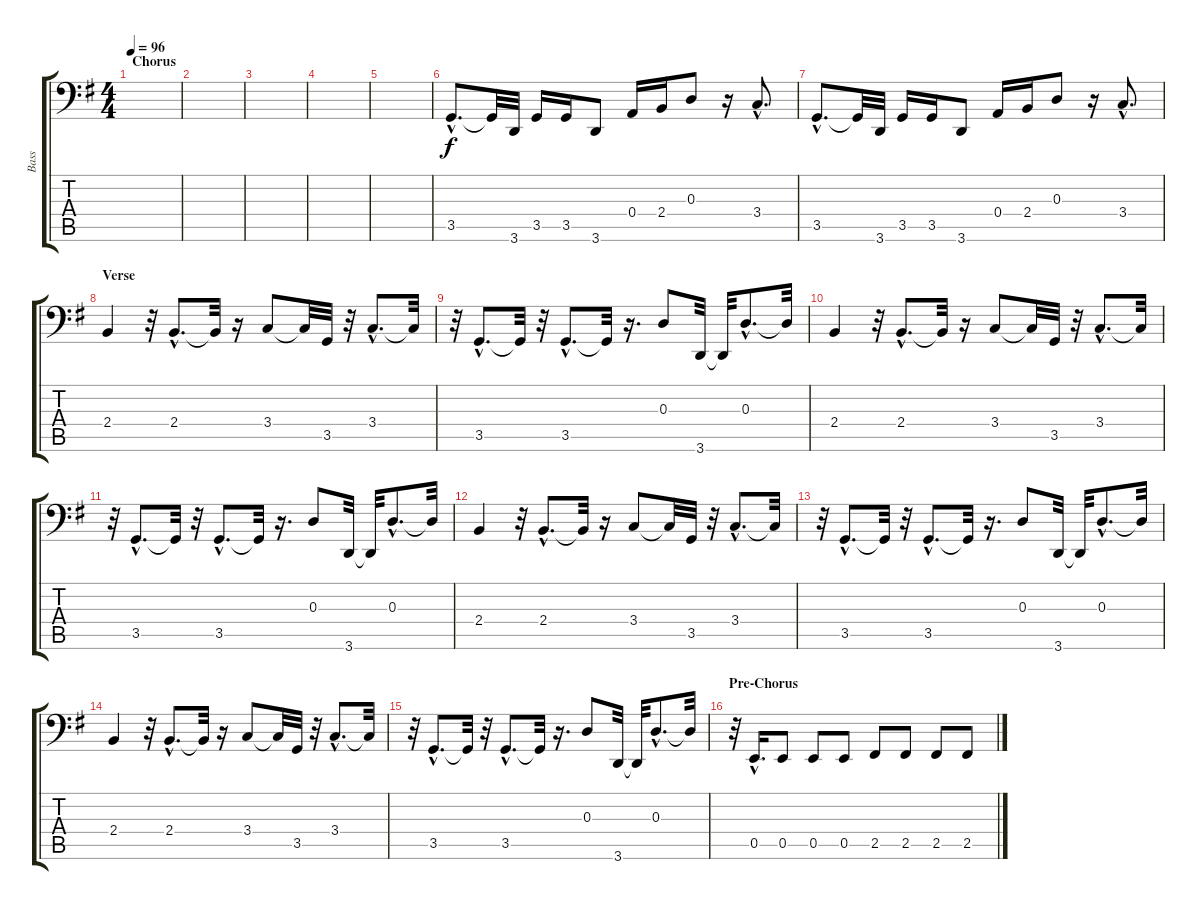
\track ("Bass" "Bass") {instrument electricbassfinger}
\staff {score tabs}
\tuning (C3 G2 D2 A1 E1 B0) {hide}
\ts (4 4)
\section ("" "Chorus")
\tempo 96
\clef f4
\ks g
|
|
|
|
|
3.5{hac}.8{d} 3.5{t}.32 3.6.32 3.5.16 3.5.16 3.6.8 0.4.16 2.4.16 0.3.8 r.16 3.4{hac}.8{d} |
3.5{hac}.8{d} 3.5{t}.32 3.6.32 3.5.16 3.5.16 3.6.8 0.4.16 2.4.16 0.3.8 r.16 3.4{hac}.8{d} |
\section ("" "Verse")
2.4.4 r.32 2.4{hac}.8{d} 2.4{t}.32 r.16 3.4.8 3.4{t}.32 3.5.32 r.32 3.4{hac}.8{d} 3.4{t}.32 |
r.32 3.5{hac}.8{d} 3.5{t}.32 r.32 3.5{hac}.8{d} 3.5{t}.32 r.16{d} 0.3.8 3.6.32 3.6{t}.32 0.3{hac}.8{d} 0.3{t}.32 |
2.4.4 r.32 2.4{hac}.8{d} 2.4{t}.32 r.16 3.4.8 3.4{t}.32 3.5.32 r.32 3.4{hac}.8{d} 3.4{t}.32 |
r.32 3.5{hac}.8{d} 3.5{t}.32 r.32 3.5{hac}.8{d} 3.5{t}.32 r.16{d} 0.3.8 3.6.32 3.6{t}.32 0.3{hac}.8{d} 0.3{t}.32 |
2.4.4 r.32 2.4{hac}.8{d} 2.4{t}.32 r.16 3.4.8 3.4{t}.32 3.5.32 r.32 3.4{hac}.8{d} 3.4{t}.32 |
r.32 3.5{hac}.8{d} 3.5{t}.32 r.32 3.5{hac}.8{d} 3.5{t}.32 r.16{d} 0.3.8 3.6.32 3.6{t}.32 0.3{hac}.8{d} 0.3{t}.32 |
2.4.4 r.32 2.4{hac}.8{d} 2.4{t}.32 r.16 3.4.8 3.4{t}.32 3.5.32 r.32 3.4{hac}.8{d} 3.4{t}.32 |
r.32 3.5{hac}.8{d} 3.5{t}.32 r.32 3.5{hac}.8{d} 3.5{t}.32 r.16{d} 0.3.8 3.6.32 3.6{t}.32 0.3{hac}.8{d} 0.3{t}.32 |
\section ("" "Pre-Chorus")
r.32 0.5{hac}.16{d} 0.5.8 0.5.8 0.5.8 2.5.8 2.5.8 2.5.8 2.5.8
